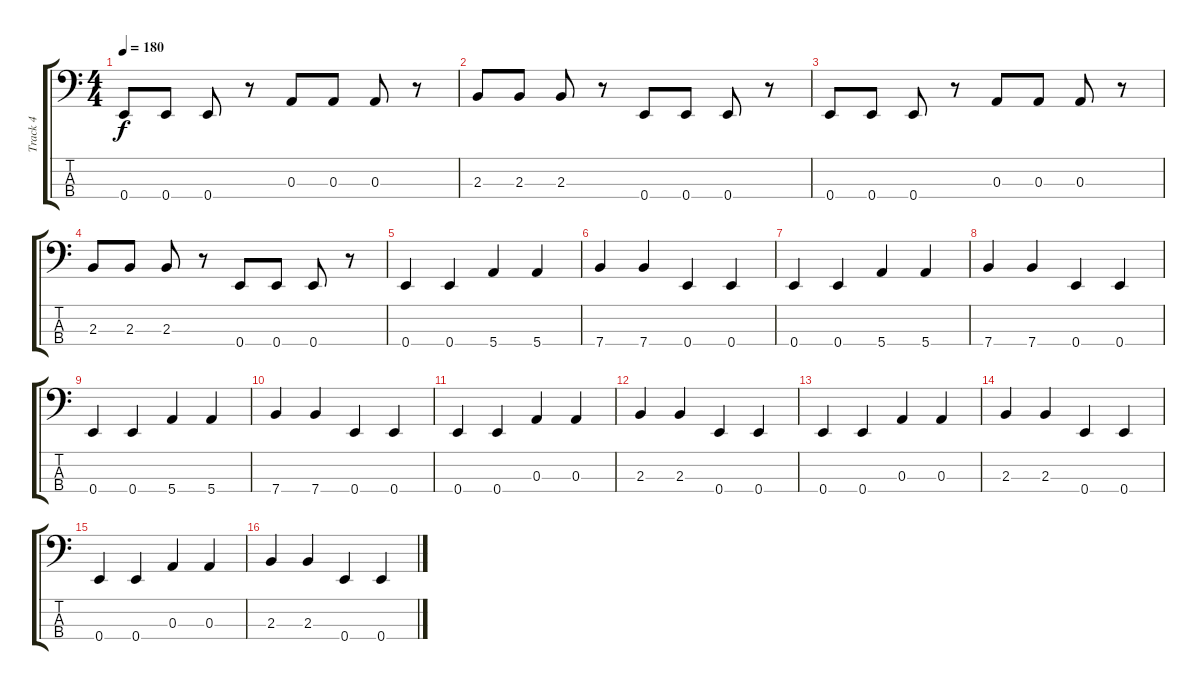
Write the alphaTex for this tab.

\track ("Track 4" "Track 4") {instrument electricbassfinger}
\staff {score tabs}
\tuning (G2 D2 A1 E1) {hide}
\ts (4 4)
\tempo 180
\clef f4
\ks c
0.4.8{dy f} 0.4.8 0.4.8 r.8 0.3.8 0.3.8 0.3.8 r.8 |
2.3.8 2.3.8 2.3.8 r.8 0.4.8 0.4.8 0.4.8 r.8 |
0.4.8 0.4.8 0.4.8 r.8 0.3.8 0.3.8 0.3.8 r.8 |
2.3.8 2.3.8 2.3.8 r.8 0.4.8 0.4.8 0.4.8 r.8 |
0.4.4 0.4.4 5.4.4 5.4.4 |
7.4.4 7.4.4 0.4.4 0.4.4 |
0.4.4 0.4.4 5.4.4 5.4.4 |
7.4.4 7.4.4 0.4.4 0.4.4 |
0.4.4 0.4.4 5.4.4 5.4.4 |
7.4.4 7.4.4 0.4.4 0.4.4 |
0.4.4 0.4.4 0.3.4 0.3.4 |
2.3.4 2.3.4 0.4.4 0.4.4 |
0.4.4 0.4.4 0.3.4 0.3.4 |
2.3.4 2.3.4 0.4.4 0.4.4 |
0.4.4 0.4.4 0.3.4 0.3.4 |
2.3.4 2.3.4 0.4.4 0.4.4
